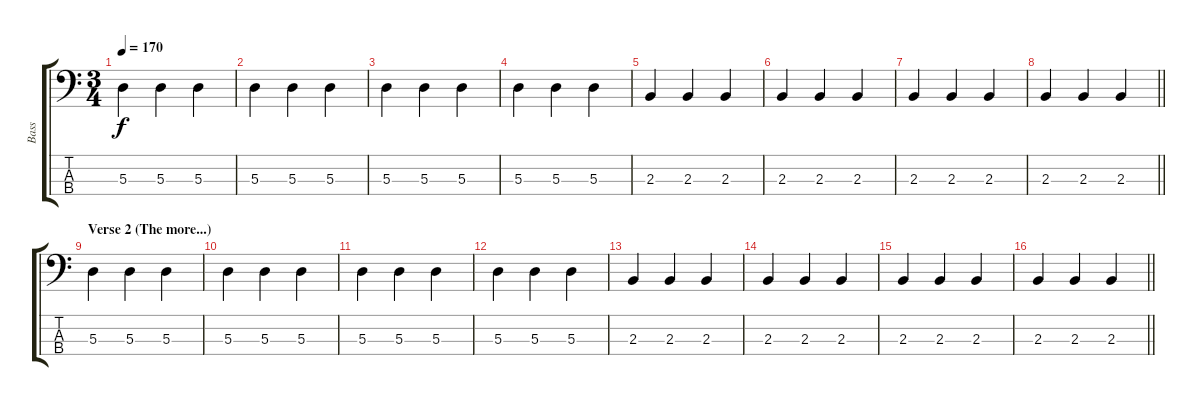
\track ("Bass" "Bass") {instrument electricbasspick}
\staff {score tabs}
\tuning (G2 D2 A1 E1) {hide}
\ts (3 4)
\tempo 170
\clef f4
\ks c
5.3.4{dy f} 5.3.4 5.3.4 |
5.3.4 5.3.4 5.3.4 |
5.3.4 5.3.4 5.3.4 |
5.3.4 5.3.4 5.3.4 |
2.3.4 2.3.4 2.3.4 |
2.3.4 2.3.4 2.3.4 |
2.3.4 2.3.4 2.3.4 |
\barLineRight lightlight
2.3.4 2.3.4 2.3.4 |
\section ("" "Verse 2 (The more...)")
5.3.4 5.3.4 5.3.4 |
5.3.4 5.3.4 5.3.4 |
5.3.4 5.3.4 5.3.4 |
5.3.4 5.3.4 5.3.4 |
2.3.4 2.3.4 2.3.4 |
2.3.4 2.3.4 2.3.4 |
2.3.4 2.3.4 2.3.4 |
\barLineRight lightlight
2.3.4 2.3.4 2.3.4
